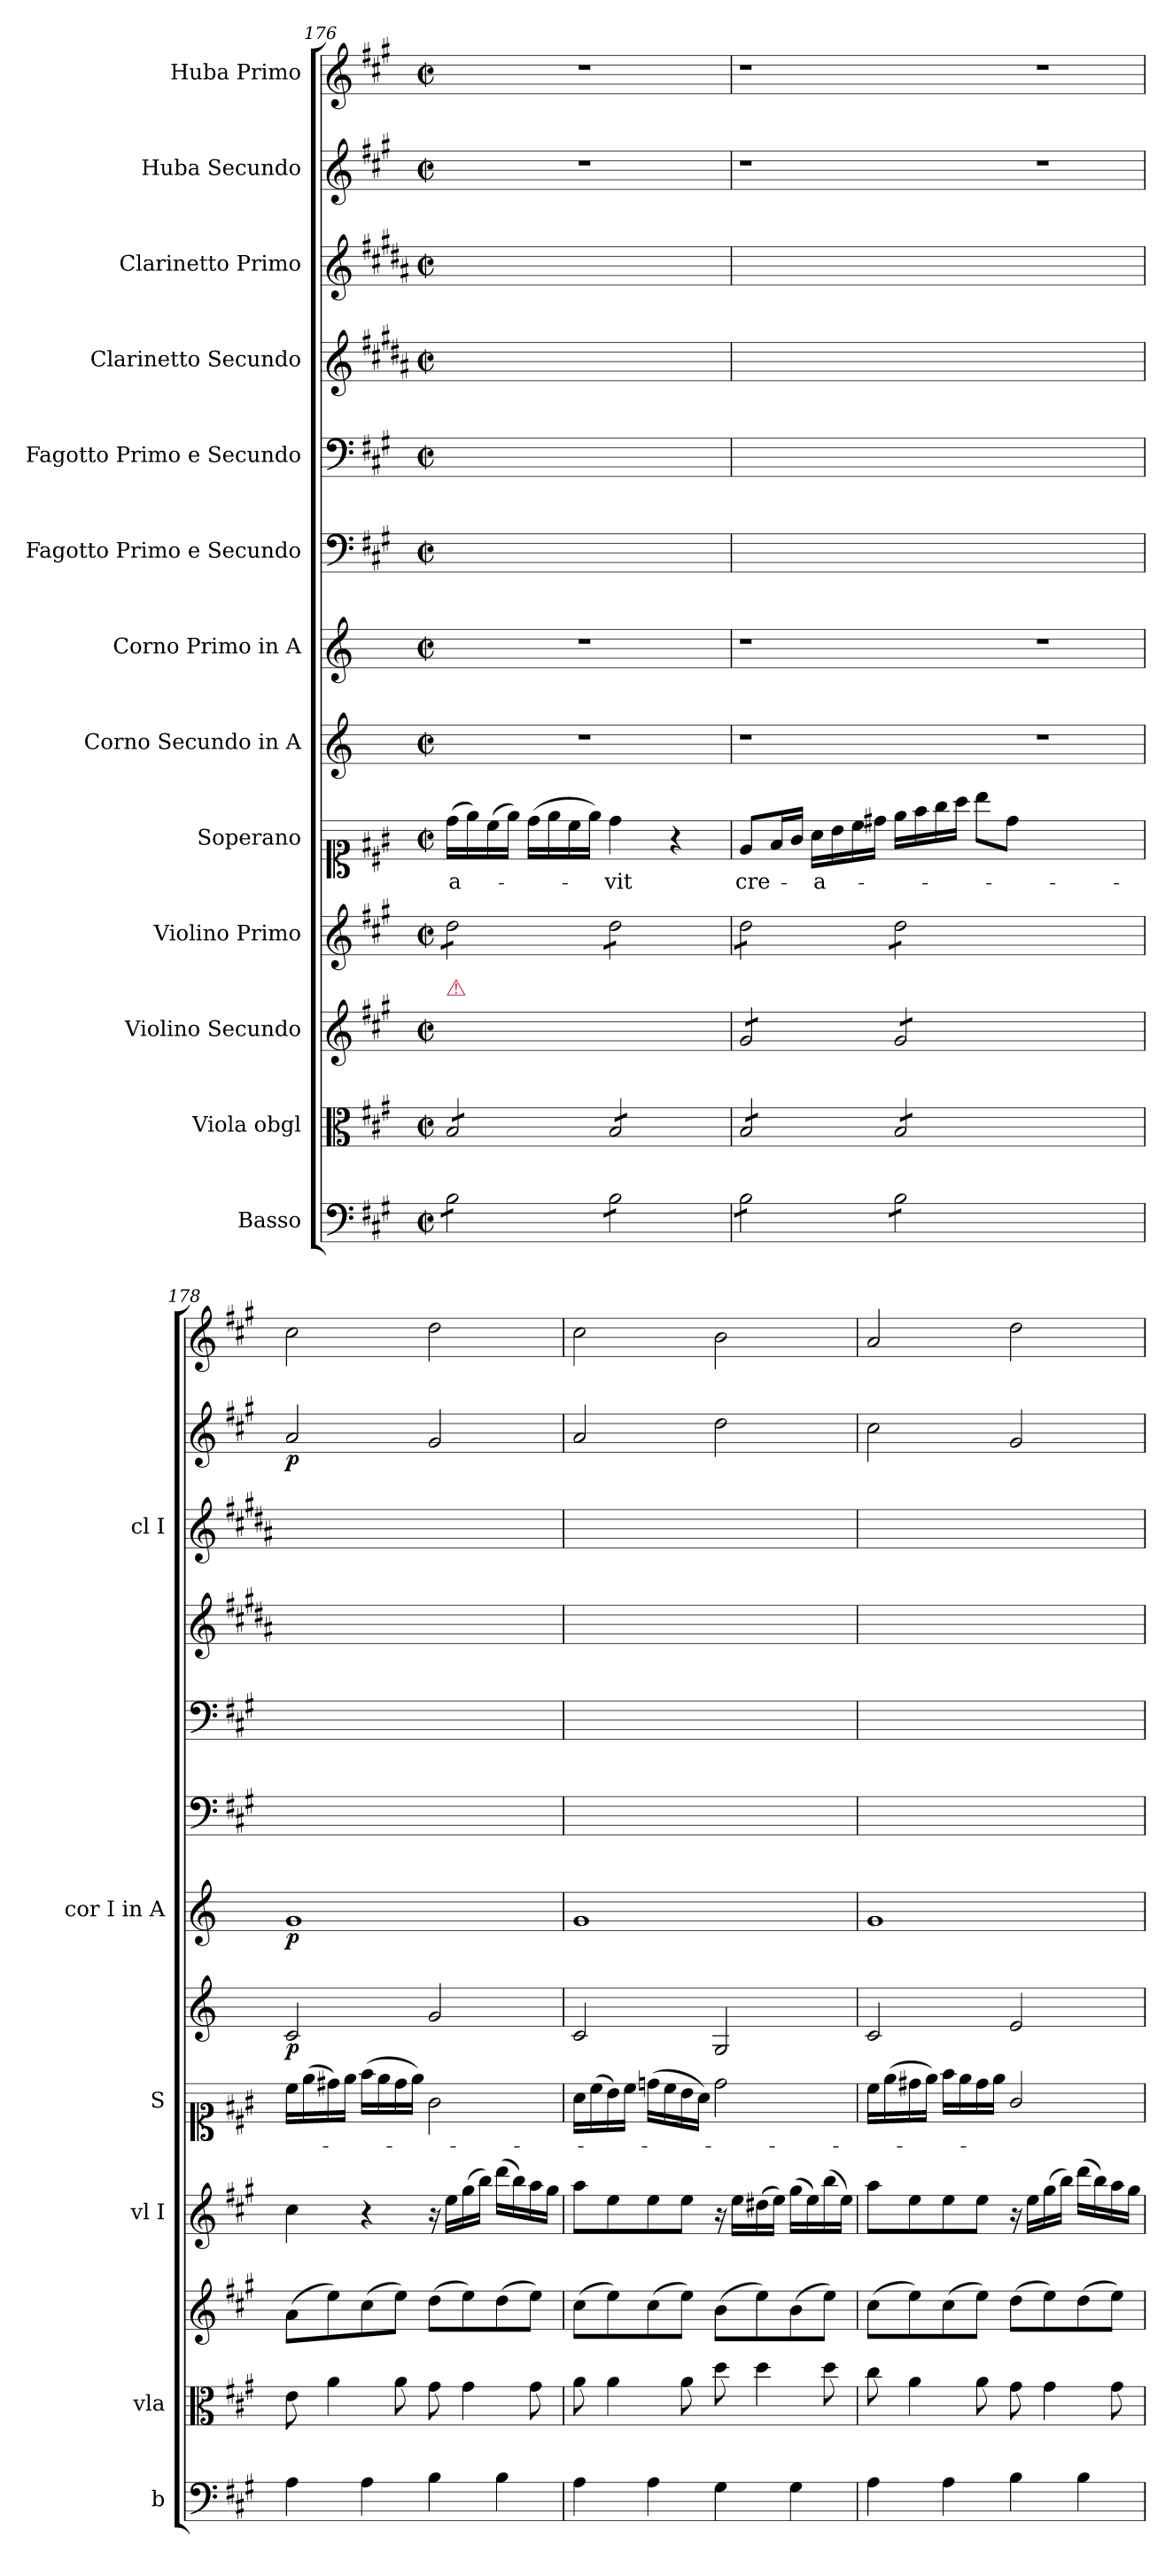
**kern	**kern	**kern	**kern	**kern	**text	**kern	**dynam	**kern	**dynam	**kern	**kern	**kern	**kern	**kern	**dynam	**kern	**dynam
*part13	*part12	*part11	*part10	*part9	*part9	*part8	*part8	*part7	*part7	*part6	*part5	*part4	*part3	*part2	*part2	*part1	*part1
*staff13	*staff12	*staff11	*staff10	*staff9	*staff9	*staff8	*staff8	*staff7	*staff7	*staff6	*staff5	*staff4	*staff3	*staff2	*staff2	*staff1	*staff1
*I"Basso	*I"Viola obgl	*I"Violino Secundo	*I"Violino Primo	*I"Soperano	*	*I"Corno Secundo in A	*	*I"Corno Primo in A	*	*I"Fagotto Primo e Secundo	*I"Fagotto Primo e Secundo	*I"Clarinetto Secundo	*I"Clarinetto Primo	*I"Huba Secundo	*	*I"Huba Primo	*
*I'b	*I'vla	*	*I'vl I	*I'S	*	*	*	*I'cor I in A	*	*	*	*	*I'cl I	*	*	*	*
*clefF4	*clefC3	*clefG2	*clefG2	*clefC1	*	*clefG2	*	*clefG2	*	*clefF4	*clefF4	*clefG2	*clefG2	*clefG2	*	*clefG2	*
*	*	*	*	*	*	*ITrd2c3	*	*ITrd2c3	*	*	*	*ITrd1c2	*ITrd1c2	*	*	*	*
*k[f#c#g#]	*k[f#c#g#]	*k[f#c#g#]	*k[f#c#g#]	*k[f#c#g#]	*	*k[f#c#g#]	*	*k[f#c#g#]	*	*k[f#c#g#]	*k[f#c#g#]	*k[f#c#g#]	*k[f#c#g#]	*k[f#c#g#]	*	*k[f#c#g#]	*
*A:	*A:	*A:	*A:	*A:	*	*A:	*	*A:	*	*A:	*A:	*A:	*A:	*A:	*	*A:	*
*M2/2	*M2/2	*M2/2	*M2/2	*M2/2	*	*M2/2	*	*M2/2	*	*M2/2	*M2/2	*M2/2	*M2/2	*M2/2	*	*M2/2	*
*met(c|)	*met(c|)	*met(c|)	*met(c|)	*met(c|)	*	*met(c|)	*	*met(c|)	*	*met(c|)	*met(c|)	*met(c|)	*met(c|)	*met(c|)	*	*met(c|)	*
=176	=176	=176	=176	=176	=176	=176	=176	=176	=176	=176	=176	=176	=176	=176	=176	=176	=176
!	!	!LO:TX:a:color=crimson:t=⚠	!	!	!	!	!	!	!	!	!	!	!	!	!	!	!
*tremolo	*	*	*	*	*	*	*	*	*	*	*	*	*	*	*	*	*
*	*tremolo	*	*	*	*	*	*	*	*	*	*	*	*	*	*	*	*
*	*	*	*tremolo	*	*	*	*	*	*	*	*	*	*	*	*	*	*
8B\L	8B/L	8a/Lyy	8dd\L	(16dd\LL	-a-	1r	.	1r	.	8B\Lyy	8B\Lyy	1ryy	1ryy	1r	.	1r	.
.	.	.	.	16ee\)	.	.	.	.	.	.	.	.	.	.	.	.	.
8B\	8B/	8a/yy	8dd\	(16cc#\	.	.	.	.	.	8B\yy	8B\yy	.	.	.	.	.	.
.	.	.	.	16ee\JJ)	.	.	.	.	.	.	.	.	.	.	.	.	.
8B\	8B/	8a/yy	8dd\	(16dd\LL	.	.	.	.	.	8B\yy	8B\yy	.	.	.	.	.	.
.	.	.	.	16ee\	.	.	.	.	.	.	.	.	.	.	.	.	.
8B\J	8B/J	8a/Jyy	8dd\J	16cc#\	.	.	.	.	.	8B\Jyy	8B\Jyy	.	.	.	.	.	.
.	.	.	.	16ee\JJ)	.	.	.	.	.	.	.	.	.	.	.	.	.
8B\L	8B/L	8a/Lyy	8dd\L	4dd\	-vit	.	.	.	.	8B\Lyy	8B\Lyy	.	.	.	.	.	.
8B\	8B/	8a/yy	8dd\	.	.	.	.	.	.	8B\yy	8B\yy	.	.	.	.	.	.
8B\	8B/	8a/yy	8dd\	4r	.	.	.	.	.	8B\yy	8B\yy	.	.	.	.	.	.
8B\J	8B/J	8a/Jyy	8dd\J	.	.	.	.	.	.	8B\Jyy	8B\Jyy	.	.	.	.	.	.
=177	=177	=177	=177	=177	=177	=177	=177	=177	=177	=177	=177	=177	=177	=177	=177	=177	=177
*	*	*tremolo	*	*	*	*	*	*	*	*	*	*	*	*	*	*	*
8B\L	8B/L	8g#/L	8dd\L	8e/L	cre-	1r	.	1r	.	8B\Lyy	8B\Lyy	1ryy	1ryy	1r	.	1r	.
8B\	8B/	8g#/	8dd\	16f#/L	.	.	.	.	.	8B\yy	8B\yy	.	.	.	.	.	.
.	.	.	.	16g#/JJ	.	.	.	.	.	.	.	.	.	.	.	.	.
8B\	8B/	8g#/	8dd\	16a\LL	-a-	.	.	.	.	8B\yy	8B\yy	.	.	.	.	.	.
.	.	.	.	16b\	.	.	.	.	.	.	.	.	.	.	.	.	.
8B\J	8B/J	8g#/J	8dd\J	16cc#\	.	.	.	.	.	8B\Jyy	8B\Jyy	.	.	.	.	.	.
.	.	.	.	16dd#X\JJ	.	.	.	.	.	.	.	.	.	.	.	.	.
8B\L	8B/L	8g#/L	8dd\L	16ee\LL	.	.	.	.	.	8B\Lyy	8B\Lyy	.	.	.	.	.	.
.	.	.	.	16ff#\	.	.	.	.	.	.	.	.	.	.	.	.	.
8B\	8B/	8g#/	8dd\	16gg#\	.	.	.	.	.	8B\yy	8B\yy	.	.	.	.	.	.
.	.	.	.	16aa\JJ	.	.	.	.	.	.	.	.	.	.	.	.	.
8B\	8B/	8g#/	8dd\	8bb\L	.	.	.	.	.	8B\yy	8B\yy	.	.	.	.	.	.
8B\J	8B/J	8g#/J	8dd\J	8dd#\J	.	.	.	.	.	8B\Jyy	8B\Jyy	.	.	.	.	.	.
*	*	*	*Xtremolo	*	*	*	*	*	*	*	*	*	*	*	*	*	*
*	*	*Xtremolo	*	*	*	*	*	*	*	*	*	*	*	*	*	*	*
*	*Xtremolo	*	*	*	*	*	*	*	*	*	*	*	*	*	*	*	*
*Xtremolo	*	*	*	*	*	*	*	*	*	*	*	*	*	*	*	*	*
1ryy	1ryy	1ryy	1ryy	1ryy	.	1r	.	1r	.	1ryy	1ryy	1ryy	1ryy	1r	.	1r	.
=178	=178	=178	=178	=178	=178	=178	=178	=178	=178	=178	=178	=178	=178	=178	=178	=178	=178
!	!	!	!	!	!	!	!	!	!	!	!	!	!	!	!	!	!LO:DY:b
4A\	8e\	(8a\L	4cc#\	16cc#\LL	.	2A/	p	1e	p	4A\yy	4A\yy	1ryy	1ryy	2a/	p	2cc#\	pia
.	.	.	.	(16ee\	.	.	.	.	.	.	.	.	.	.	.	.	.
.	4a\	8ee\)	.	16dd#X\)	.	.	.	.	.	.	.	.	.	.	.	.	.
.	.	.	.	16ee\JJ	.	.	.	.	.	.	.	.	.	.	.	.	.
4A\	.	(8cc#\	4r	(16ff#\LL	.	.	.	.	.	4A\yy	4A\yy	.	.	.	.	.	.
.	.	.	.	16ee\	.	.	.	.	.	.	.	.	.	.	.	.	.
.	8a\	8ee\J)	.	16dd#\	.	.	.	.	.	.	.	.	.	.	.	.	.
.	.	.	.	16ee\JJ)	.	.	.	.	.	.	.	.	.	.	.	.	.
4B\	8g#\	(8dd\L	16r	2g#\	.	2e/	.	.	.	4B\yy	4B\yy	.	.	2g#/	.	2dd\	.
.	.	.	16ee\LL	.	.	.	.	.	.	.	.	.	.	.	.	.	.
.	4g#\	8ee\)	(16gg#\	.	.	.	.	.	.	.	.	.	.	.	.	.	.
.	.	.	16bb\JJ)	.	.	.	.	.	.	.	.	.	.	.	.	.	.
4B\	.	(8dd\	(16ddd\LL	.	.	.	.	.	.	4B\yy	4B\yy	.	.	.	.	.	.
.	.	.	16bb\)	.	.	.	.	.	.	.	.	.	.	.	.	.	.
.	8g#\	8ee\J)	16aa\	.	.	.	.	.	.	.	.	.	.	.	.	.	.
.	.	.	16gg#\JJ	.	.	.	.	.	.	.	.	.	.	.	.	.	.
=179	=179	=179	=179	=179	=179	=179	=179	=179	=179	=179	=179	=179	=179	=179	=179	=179	=179
4A\	8a\	(8cc#\L	8aa\L	16a\LL	.	2A/	.	1e	.	4A\yy	4A\yy	1ryy	1ryy	2a/	.	2cc#\	.
.	.	.	.	(16cc#\	.	.	.	.	.	.	.	.	.	.	.	.	.
.	4a\	8ee\)	8ee\	16b\)	.	.	.	.	.	.	.	.	.	.	.	.	.
.	.	.	.	16cc#\JJ	.	.	.	.	.	.	.	.	.	.	.	.	.
4A\	.	(8cc#\	8ee\	(16ddn\LL	.	.	.	.	.	4A\yy	4A\yy	.	.	.	.	.	.
.	.	.	.	16cc#\	.	.	.	.	.	.	.	.	.	.	.	.	.
.	8a\	8ee\J)	8ee\J	16b\	.	.	.	.	.	.	.	.	.	.	.	.	.
.	.	.	.	16a\JJ)	.	.	.	.	.	.	.	.	.	.	.	.	.
4G#\	8dd\	(8b\L	16r	2dd\	.	2E/	.	.	.	4G#\yy	4G#\yy	.	.	2dd\	.	2b\	.
.	.	.	16ee\LL	.	.	.	.	.	.	.	.	.	.	.	.	.	.
.	4dd\	8ee\)	(16dd#X\	.	.	.	.	.	.	.	.	.	.	.	.	.	.
.	.	.	16ee\JJ)	.	.	.	.	.	.	.	.	.	.	.	.	.	.
4G#\	.	(8b\	(16gg#\LL	.	.	.	.	.	.	4G#\yy	4G#\yy	.	.	.	.	.	.
.	.	.	16ee\)	.	.	.	.	.	.	.	.	.	.	.	.	.	.
.	8dd\	8ee\J)	(16bb\	.	.	.	.	.	.	.	.	.	.	.	.	.	.
.	.	.	16ee\JJ)	.	.	.	.	.	.	.	.	.	.	.	.	.	.
=180	=180	=180	=180	=180	=180	=180	=180	=180	=180	=180	=180	=180	=180	=180	=180	=180	=180
4A\	8cc#\	(8cc#\L	8aa\L	16cc#\LL	.	2A/	.	1e	.	4A\yy	4A\yy	1ryy	1ryy	2cc#\	.	2a/	.
.	.	.	.	(16ee\	.	.	.	.	.	.	.	.	.	.	.	.	.
.	4a\	8ee\)	8ee\	16dd#X\	.	.	.	.	.	.	.	.	.	.	.	.	.
.	.	.	.	16ee\JJ)	.	.	.	.	.	.	.	.	.	.	.	.	.
4A\	.	(8cc#\	8ee\	16ff#\LL	.	.	.	.	.	4A\yy	4A\yy	.	.	.	.	.	.
.	.	.	.	16ee\	.	.	.	.	.	.	.	.	.	.	.	.	.
.	8a\	8ee\J)	8ee\J	16dd#\	.	.	.	.	.	.	.	.	.	.	.	.	.
.	.	.	.	16ee\JJ	.	.	.	.	.	.	.	.	.	.	.	.	.
4B\	8g#\	(8dd\L	16r	2g#/	.	2c#/	.	.	.	4B\yy	4B\yy	.	.	2g#/	.	2dd\	.
.	.	.	16ee\LL	.	.	.	.	.	.	.	.	.	.	.	.	.	.
.	4g#\	8ee\)	(16gg#\	.	.	.	.	.	.	.	.	.	.	.	.	.	.
.	.	.	16bb\JJ)	.	.	.	.	.	.	.	.	.	.	.	.	.	.
4B\	.	(8dd\	(16ddd\LL	.	.	.	.	.	.	4B\yy	4B\yy	.	.	.	.	.	.
.	.	.	16bb\)	.	.	.	.	.	.	.	.	.	.	.	.	.	.
.	8g#\	8ee\J)	16aa\	.	.	.	.	.	.	.	.	.	.	.	.	.	.
.	.	.	16gg#\JJ	.	.	.	.	.	.	.	.	.	.	.	.	.	.
=	=	=	=	=	=	=	=	=	=	=	=	=	=	=	=	=	=
*-	*-	*-	*-	*-	*-	*-	*-	*-	*-	*-	*-	*-	*-	*-	*-	*-	*-
